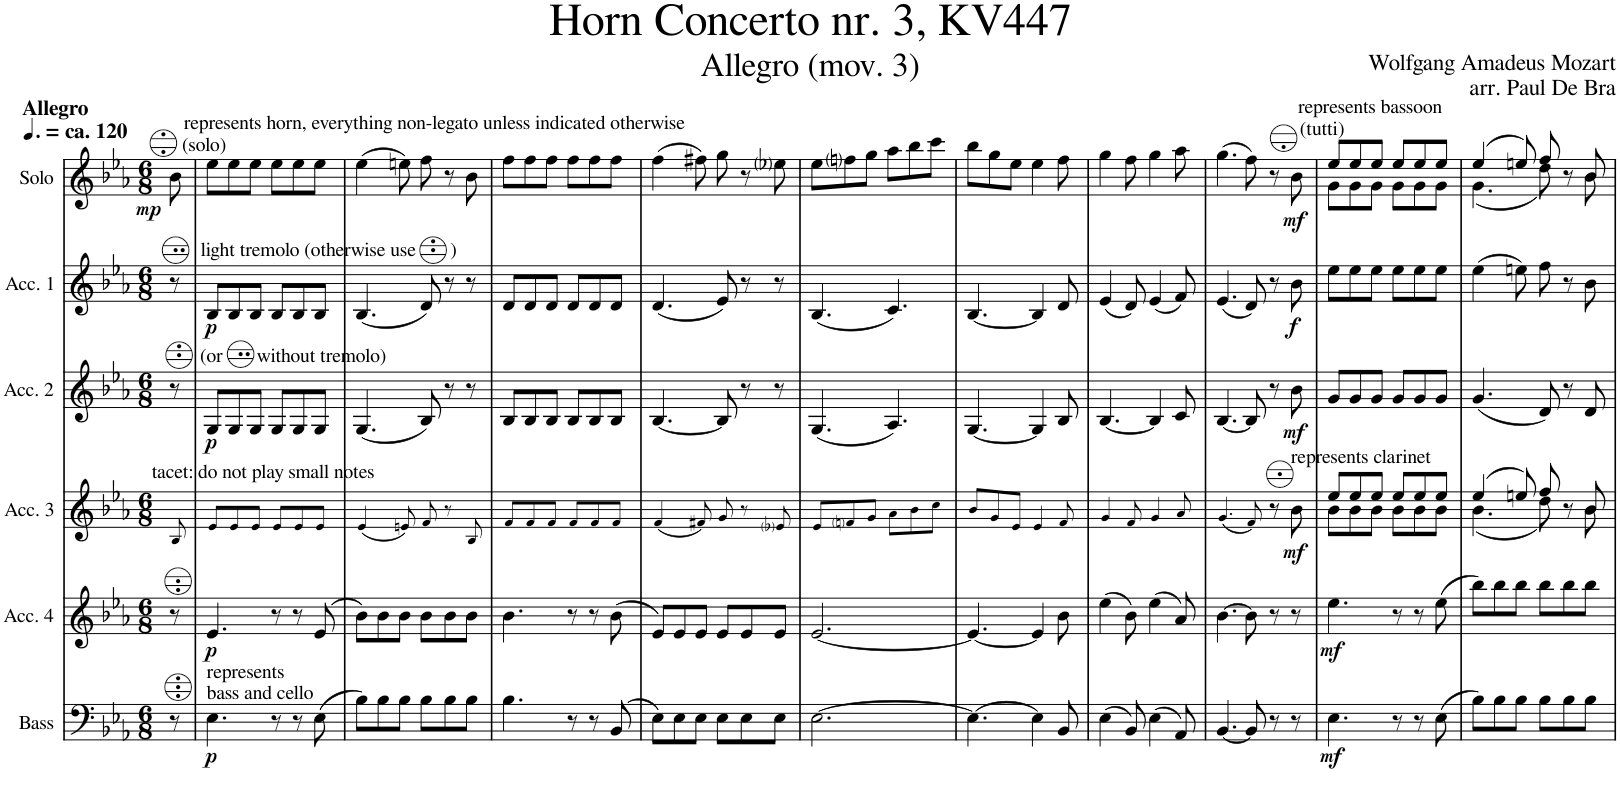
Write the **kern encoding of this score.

**kern	**dynam	**kern	**dynam	**kern	**dynam	**kern	**dynam	**kern	**dynam	**kern	**dynam
*part6	*part6	*part5	*part5	*part4	*part4	*part3	*part3	*part2	*part2	*part1	*part1
*staff6	*staff6	*staff5	*staff5	*staff4	*staff4	*staff3	*staff3	*staff2	*staff2	*staff1	*staff1
*I"Bass	*	*I"Acc. 4	*	*I"Acc. 3	*	*I"Acc. 2	*	*I"Acc. 1	*	*I"Solo	*
*I'B	*	*	*	*	*	*	*	*	*	*I'S	*
*clefF4	*	*clefG2	*	*clefG2	*	*clefG2	*	*clefG2	*	*clefG2	*
*Trd7c12	*	*Trd7c12	*	*	*	*	*	*	*	*Trd7c12	*
*k[b-e-a-]	*	*k[b-e-a-]	*	*k[b-e-a-]	*	*k[b-e-a-]	*	*k[b-e-a-]	*	*k[b-e-a-]	*
*M6/8	*	*M6/8	*	*M6/8	*	*M6/8	*	*M6/8	*	*M6/8	*
=1	=1	=1	=1	=1	=1	=1	=1	=1	=1	=1	=1
!	!	!	!	!	!	!	!	!	!	!LO:TX:a:B:t=Allegro	!
!	!	!	!	!	!	!	!	!	!	!LO:TX:a:B:t=ca. 120	!
!	!	!	!	!	!	!	!	!	!	!LO:TX:a:t=represents horn, everything non-legato unless indicated otherwise	!
!	!	!	!	!	!	!	!	!	!	!LO:TX:a:t=(solo)	!
!	!	!	!	!LO:TX:a:t=tacet&colon; do not play small notes	!	!	!	!	!	!	!
!	!	!	!	!	!	!	!	!	!	!	!LO:DY:b
8r	.	8r	.	8B-/	.	8r	.	8r	.	8b-\	mp
=2	=2	=2	=2	=2	=2	=2	=2	=2	=2	=2	=2
!	!	!	!	!	!	!	!	!LO:TX:a:t=light tremolo (otherwise use       )	!	!	!
!	!	!	!	!	!	!LO:TX:a:t=(or       without tremolo)	!	!	!	!	!
!LO:TX:a:t=represents	!	!	!	!	!	!	!	!	!	!	!
!LO:TX:a:t=bass and cello	!	!	!	!	!	!	!	!	!	!	!
!	!LO:DY:b	!	!LO:DY:b	!	!	!	!LO:DY:b	!	!LO:DY:b	!	!
4.E-\	p	4.e-/	p	8e-/L	.	8G/L	p	8B-/L	p	8ee-\L	.
.	.	.	.	8e-/	.	8G/	.	8B-/	.	8ee-\	.
.	.	.	.	8e-/J	.	8G/J	.	8B-/J	.	8ee-\J	.
8r	.	8r	.	8e-/L	.	8G/L	.	8B-/L	.	8ee-\L	.
8r	.	8r	.	8e-/	.	8G/	.	8B-/	.	8ee-\	.
(8E-\	.	(8e-/	.	8e-/J	.	8G/J	.	8B-/J	.	8ee-\J	.
=3	=3	=3	=3	=3	=3	=3	=3	=3	=3	=3	=3
8B-\L)	.	8b-\L)	.	(4e-/	.	(4.G/	.	(4.B-/	.	(4ee-\	.
8B-\	.	8b-\	.	.	.	.	.	.	.	.	.
8B-\J	.	8b-\J	.	8en/)	.	.	.	.	.	8een\)	.
8B-\L	.	8b-\L	.	8f/	.	8B-/)	.	8d/)	.	8ff\	.
8B-\	.	8b-\	.	8r	.	8r	.	8r	.	8r	.
8B-\J	.	8b-\J	.	8B-/	.	8r	.	8r	.	8b-\	.
=4	=4	=4	=4	=4	=4	=4	=4	=4	=4	=4	=4
4.B-\	.	4.b-\	.	8f/L	.	8B-/L	.	8d/L	.	8ff\L	.
.	.	.	.	8f/	.	8B-/	.	8d/	.	8ff\	.
.	.	.	.	8f/J	.	8B-/J	.	8d/J	.	8ff\J	.
8r	.	8r	.	8f/L	.	8B-/L	.	8d/L	.	8ff\L	.
8r	.	8r	.	8f/	.	8B-/	.	8d/	.	8ff\	.
(8BB-/	.	(8b-\	.	8f/J	.	8B-/J	.	8d/J	.	8ff\J	.
=5	=5	=5	=5	=5	=5	=5	=5	=5	=5	=5	=5
8E-\L)	.	8e-/L)	.	(4f/	.	[4.B-/	.	(4.d/	.	(4ff\	.
8E-\	.	8e-/	.	.	.	.	.	.	.	.	.
8E-\J	.	8e-/J	.	8f#X/)	.	.	.	.	.	8ff#X\)	.
8E-\L	.	8e-/L	.	8g/	.	8B-/]	.	8e-/)	.	8gg\	.
8E-\	.	8e-/	.	8r	.	8r	.	8r	.	8r	.
8E-\J	.	8e-/J	.	8e-i/	.	8r	.	8r	.	8ee-i\	.
=6	=6	=6	=6	=6	=6	=6	=6	=6	=6	=6	=6
[2.E-\	.	[2.e-/	.	8e-/L	.	(4.G/	.	(4.B-/	.	8ee-\L	.
.	.	.	.	8fni/	.	.	.	.	.	8ffni\	.
.	.	.	.	8g/J	.	.	.	.	.	8gg\J	.
.	.	.	.	8a-\L	.	4.A-/)	.	4.c/)	.	8aa-\L	.
.	.	.	.	8b-\	.	.	.	.	.	8bb-\	.
.	.	.	.	8cc\J	.	.	.	.	.	8ccc\J	.
=7	=7	=7	=7	=7	=7	=7	=7	=7	=7	=7	=7
4.E-\_	.	4.e-/_	.	8b-/L	.	[4.G/	.	[4.B-/	.	8bb-\L	.
.	.	.	.	8g/	.	.	.	.	.	8gg\	.
.	.	.	.	8e-/J	.	.	.	.	.	8ee-\J	.
4E-\]	.	4e-/]	.	4e-/	.	4G/]	.	4B-/]	.	4ee-\	.
8BB-/	.	8b-\	.	8f/	.	8B-/	.	8d/	.	8ff\	.
=8	=8	=8	=8	=8	=8	=8	=8	=8	=8	=8	=8
(4E-\	.	(4ee-\	.	4g/	.	[4.B-/	.	(4e-/	.	4gg\	.
8BB-/)	.	8b-\)	.	8f/	.	.	.	8d/)	.	8ff\	.
(4E-\	.	(4ee-\	.	4g/	.	4B-/]	.	(4e-/	.	4gg\	.
8AA-/)	.	8a-/)	.	8a-/	.	8c/	.	8f/)	.	8aa-\	.
=9	=9	=9	=9	=9	=9	=9	=9	=9	=9	=9	=9
[4.BB-/	.	[4.b-\	.	(4.g/	.	[4.B-/	.	(4.e-/	.	(4.gg\	.
8BB-/]	.	8b-\]	.	8f/)	.	8B-/]	.	8d/)	.	8ff\)	.
8r	.	8r	.	8r	.	8r	.	8r	.	8r	.
!	!	!	!	!	!	!	!	!	!	!LO:TX:a:t=(tutti)	!
!	!	!	!	!	!	!	!	!	!	!LO:TX:a:t=represents bassoon	!
!	!	!	!	!LO:TX:a:t=represents clarinet	!	!	!	!	!	!	!
!	!	!	!	!	!LO:DY:b	!	!LO:DY:b	!	!LO:DY:b	!	!LO:DY:b
8r	.	8r	.	8b-\	mf	8b-\	mf	8b-\	f	8b-\	mf
=10	=10	=10	=10	=10	=10	=10	=10	=10	=10	=10	=10
*	*	*	*	*^	*	*	*	*	*	*^	*
!	!LO:DY:b	!	!LO:DY:b	!	!	!	!	!	!	!	!	!	!
4.E-\	mf	4.ee-\	mf	8ee-/L	8b-\L	.	8g/L	.	8ee-\L	.	8ee-/L	8g\L	.
.	.	.	.	8ee-/	8b-\	.	8g/	.	8ee-\	.	8ee-/	8g\	.
.	.	.	.	8ee-/J	8b-\J	.	8g/J	.	8ee-\J	.	8ee-/J	8g\J	.
8r	.	8r	.	8ee-/L	8b-\L	.	8g/L	.	8ee-\L	.	8ee-/L	8g\L	.
8r	.	8r	.	8ee-/	8b-\	.	8g/	.	8ee-\	.	8ee-/	8g\	.
(8E-\	.	(8ee-\	.	8ee-/J	8b-\J	.	8g/J	.	8ee-\J	.	8ee-/J	8g\J	.
=11	=11	=11	=11	=11	=11	=11	=11	=11	=11	=11	=11	=11	=11
8B-\L)	.	8bb-\L)	.	(4ee-/	(4.b-\	.	(4.g/	.	(4ee-\	.	(4ee-/	(4.g\	.
8B-\	.	8bb-\	.	.	.	.	.	.	.	.	.	.	.
8B-\J	.	8bb-\J	.	8een/)	.	.	.	.	8een\)	.	8een/)	.	.
8B-\L	.	8bb-\L	.	8ff/	8dd\)	.	8d/)	.	8ff\	.	8ff/	8dd\)	.
8B-\	.	8bb-\	.	8r	8ryy	.	8r	.	8r	.	8r	8ryy	.
8B-\J	.	8bb-\J	.	8b-/	8b-\	.	8d/	.	8b-\	.	8b-/	8b-\	.
*	*	*	*	*v	*v	*	*	*	*	*	*v	*v	*
=	=	=	=	=	=	=	=	=	=	=	=
*-	*-	*-	*-	*-	*-	*-	*-	*-	*-	*-	*-
